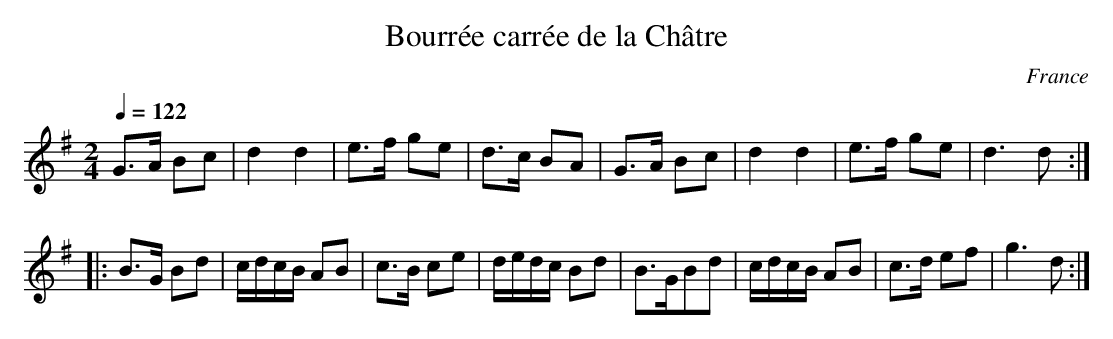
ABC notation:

X:1
T:Bourrée carrée de la Châtre
O:France
M:2/4
L:1/8
Q:1/4=122
K:G
V:1
G>A Bc|d2d2|e>f ge|d>c BA|G>A Bc|d2d2|e>f ge|d3 d:|
|:B>G Bd|c/2d/2c/2B/2 AB|c>B ce|d/2e/2d/2c/2 Bd|B>GBd|c/2d/2c/2B/2 AB|c>d ef|g3 d:|
